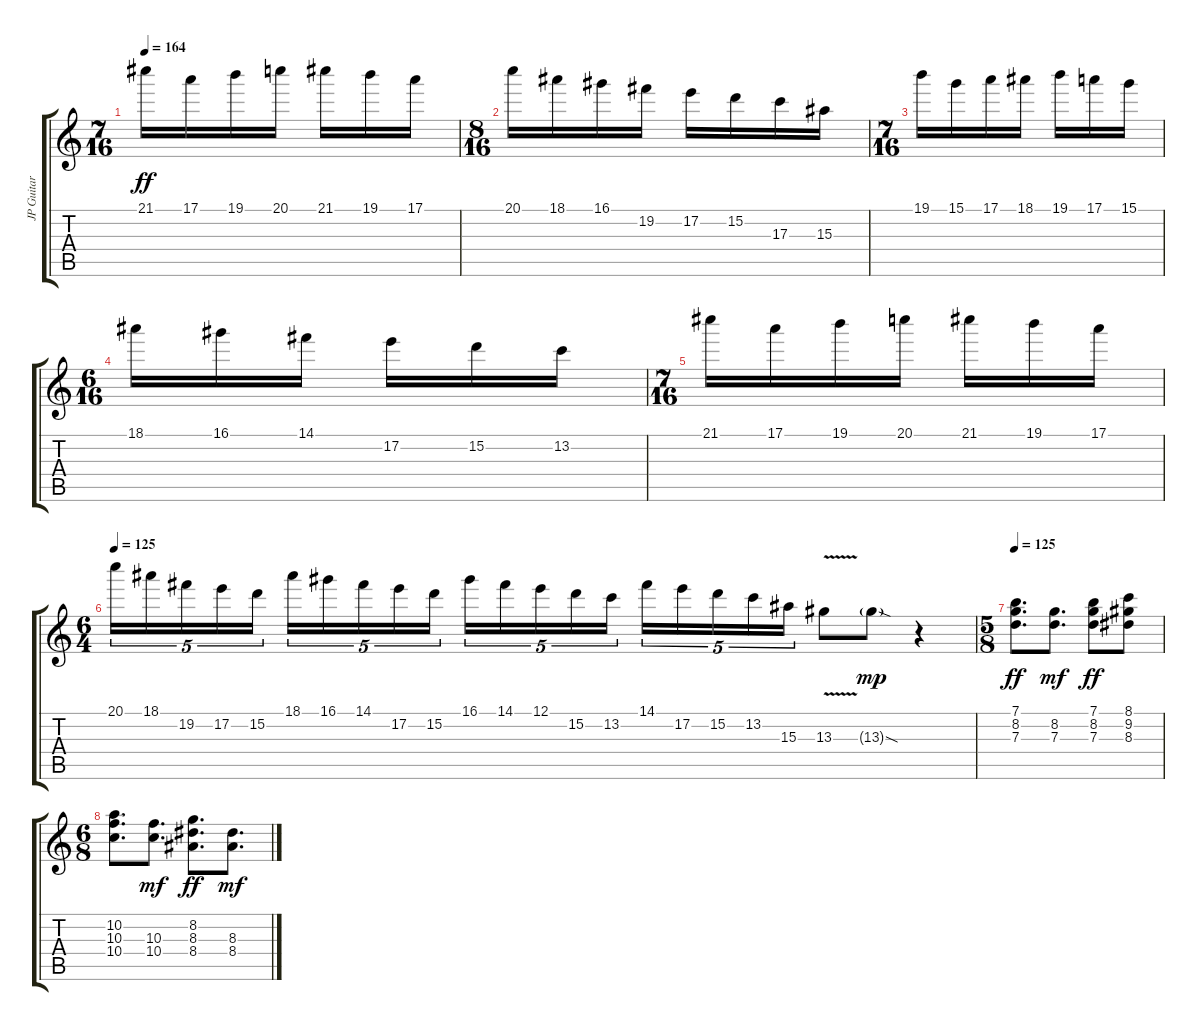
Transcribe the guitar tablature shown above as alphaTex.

\track ("JP Guitar 1" "JP Guitar ") {instrument distortionguitar}
\staff {score tabs}
\tuning (E4 B3 G3 D3 A2 E2) {hide}
\ts (7 16)
\tempo 164
\clef g2
\ks c
21.1.16{dy ff} 17.1.16 19.1.16 20.1.16 21.1.16 19.1.16 17.1.16 |
\ts (8 16)
20.1.16 18.1.16 16.1.16 19.2.16 17.2.16 15.2.16 17.3.16 15.3.16 |
\ts (7 16)
19.1.16 15.1.16 17.1.16 18.1.16 19.1.16 17.1.16 15.1.16 |
\ts (6 16)
18.1.16 16.1.16 14.1.16 17.2.16 15.2.16 13.2.16 |
\ts (7 16)
21.1.16 17.1.16 19.1.16 20.1.16 21.1.16 19.1.16 17.1.16 |
\ts (6 4)
\tempo 125
20.1.16{tu (5 4)} 18.1.16{tu (5 4)} 19.2.16{tu (5 4)} 17.2.16{tu (5 4)} 15.2.16{tu (5 4) beam splitsecondary} 18.1.16{tu (5 4)} 16.1.16{tu (5 4)} 14.1.16{tu (5 4)} 17.2.16{tu (5 4)} 15.2.16{tu (5 4) beam splitsecondary} 16.1.16{tu (5 4)} 14.1.16{tu (5 4)} 12.1.16{tu (5 4)} 15.2.16{tu (5 4)} 13.2.16{tu (5 4)} 14.1.16{tu (5 4)} 17.2.16{tu (5 4)} 15.2.16{tu (5 4)} 13.2.16{tu (5 4)} 15.3.16{tu (5 4)} 13.3{v}.8 13.3{sod g}.8{dy mp} r.4{balance 8} |
\ts (5 8)
\tempo 125
(7.1 8.2 7.3).8{d dy ff instrument electricguitarclean} (8.2 7.3).8{d dy mf} (7.1 8.2 7.3).8{dy ff} (8.1 9.2 8.3).8 |
\ts (6 8)
(10.2 10.3 10.4).8{d} (10.3 10.4).8{d dy mf} (8.2 8.3 8.4).8{d dy ff} (8.3 8.4).8{d dy mf}
